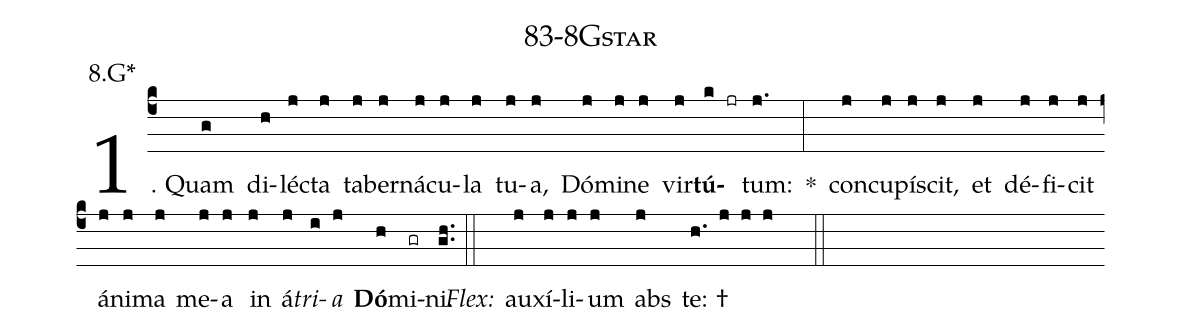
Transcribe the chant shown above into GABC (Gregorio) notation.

name: 83-8Gstar;
annotation: 8.G*;
%%
(c4)1. Quam(g) di(h)léc(j)ta(j) ta(j)ber(j)ná(j)cu(j)la(j) tu(j)a,(j) Dó(j)mi(j)ne(j) vir(j)<b>tú</b>(k jr)tum:(j.) *(:) con(j)cu(j)pí(j)scit,(j) et(j) dé(j)fi(j)cit(j) á(j)ni(j)ma(j) me(j)a(j) in(j) á(j)<i>tri</i>(i)<i>a</i>(j) <b>Dó</b>(h)mi(gr)ni.(gh..) (::)
<i>Flex:</i>()  au(j)xí(j)li(j)um(j) abs(j) te: †(h. j j j  ::)
